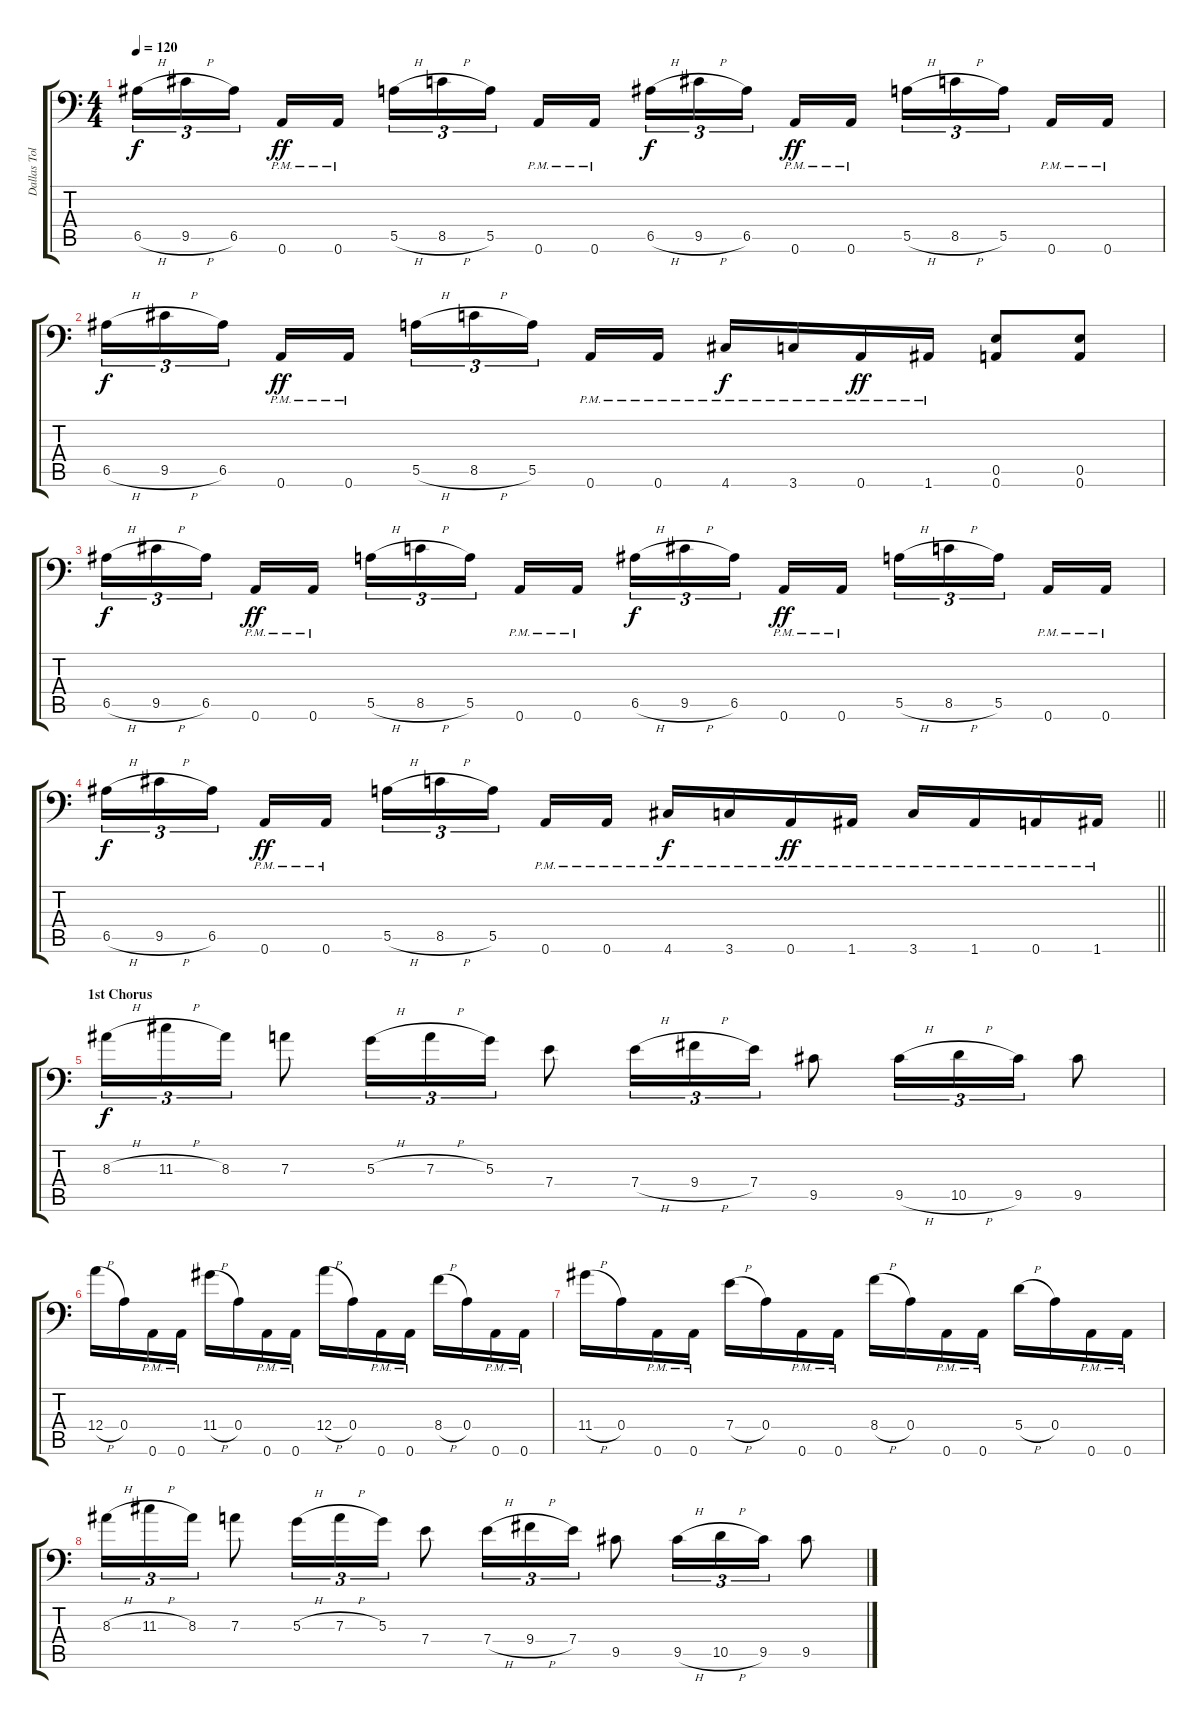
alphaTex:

\track ("Dallas Toler-Wade" "Dallas Tol") {instrument distortionguitar}
\staff {score tabs}
\tuning (B3 Gb3 D3 A2 E2 A1) {hide}
\ts (4 4)
\tempo 120
\clef f4
\ks c
6.5{h}.16{tu (3 2) dy f} 9.5{h}.16{tu (3 2)} 6.5.16{tu (3 2) beam splitsecondary} 0.6{pm}.16{dy ff} 0.6{pm}.16 5.5{h}.16{tu (3 2)} 8.5{h}.16{tu (3 2)} 5.5.16{tu (3 2) beam splitsecondary} 0.6{pm}.16 0.6{pm}.16 6.5{h}.16{tu (3 2) dy f} 9.5{h}.16{tu (3 2)} 6.5.16{tu (3 2) beam splitsecondary} 0.6{pm}.16{dy ff} 0.6{pm}.16 5.5{h}.16{tu (3 2)} 8.5{h}.16{tu (3 2)} 5.5.16{tu (3 2) beam splitsecondary} 0.6{pm}.16 0.6{pm}.16 |
6.5{h}.16{tu (3 2) dy f} 9.5{h}.16{tu (3 2)} 6.5.16{tu (3 2) beam splitsecondary} 0.6{pm}.16{dy ff} 0.6{pm}.16 5.5{h}.16{tu (3 2)} 8.5{h}.16{tu (3 2)} 5.5.16{tu (3 2) beam splitsecondary} 0.6{pm}.16 0.6{pm}.16 4.6{pm}.16{dy f} 3.6{pm}.16 0.6{pm}.16{dy ff} 1.6{pm}.16 (0.5 0.6).8 (0.5 0.6).8 |
6.5{h}.16{tu (3 2) dy f} 9.5{h}.16{tu (3 2)} 6.5.16{tu (3 2) beam splitsecondary} 0.6{pm}.16{dy ff} 0.6{pm}.16 5.5{h}.16{tu (3 2)} 8.5{h}.16{tu (3 2)} 5.5.16{tu (3 2) beam splitsecondary} 0.6{pm}.16 0.6{pm}.16 6.5{h}.16{tu (3 2) dy f} 9.5{h}.16{tu (3 2)} 6.5.16{tu (3 2) beam splitsecondary} 0.6{pm}.16{dy ff} 0.6{pm}.16 5.5{h}.16{tu (3 2)} 8.5{h}.16{tu (3 2)} 5.5.16{tu (3 2) beam splitsecondary} 0.6{pm}.16 0.6{pm}.16 |
\barLineRight lightlight
6.5{h}.16{tu (3 2) dy f} 9.5{h}.16{tu (3 2)} 6.5.16{tu (3 2) beam splitsecondary} 0.6{pm}.16{dy ff} 0.6{pm}.16 5.5{h}.16{tu (3 2)} 8.5{h}.16{tu (3 2)} 5.5.16{tu (3 2) beam splitsecondary} 0.6{pm}.16 0.6{pm}.16 4.6{pm}.16{dy f} 3.6{pm}.16 0.6{pm}.16{dy ff} 1.6{pm}.16 3.6{pm}.16 1.6{pm}.16 0.6{pm}.16 1.6{pm}.16 |
\section ("" "1st Chorus")
8.3{h}.16{tu (3 2) dy f} 11.3{h}.16{tu (3 2)} 8.3.16{tu (3 2)} 7.3.8 5.3{h}.16{tu (3 2)} 7.3{h}.16{tu (3 2)} 5.3.16{tu (3 2)} 7.4.8 7.4{h}.16{tu (3 2)} 9.4{h}.16{tu (3 2)} 7.4.16{tu (3 2)} 9.5.8 9.5{h}.16{tu (3 2)} 10.5{h}.16{tu (3 2)} 9.5.16{tu (3 2)} 9.5.8 |
12.4{h}.16 0.4.16 0.6{pm}.16 0.6{pm}.16 11.4{h}.16 0.4.16 0.6{pm}.16 0.6{pm}.16 12.4{h}.16 0.4.16 0.6{pm}.16 0.6{pm}.16 8.4{h}.16 0.4.16 0.6{pm}.16 0.6{pm}.16 |
11.4{h}.16 0.4.16 0.6{pm}.16 0.6{pm}.16 7.4{h}.16 0.4.16 0.6{pm}.16 0.6{pm}.16 8.4{h}.16 0.4.16 0.6{pm}.16 0.6{pm}.16 5.4{h}.16 0.4.16 0.6{pm}.16 0.6{pm}.16 |
8.3{h}.16{tu (3 2)} 11.3{h}.16{tu (3 2)} 8.3.16{tu (3 2)} 7.3.8 5.3{h}.16{tu (3 2)} 7.3{h}.16{tu (3 2)} 5.3.16{tu (3 2)} 7.4.8 7.4{h}.16{tu (3 2)} 9.4{h}.16{tu (3 2)} 7.4.16{tu (3 2)} 9.5.8 9.5{h}.16{tu (3 2)} 10.5{h}.16{tu (3 2)} 9.5.16{tu (3 2)} 9.5.8
